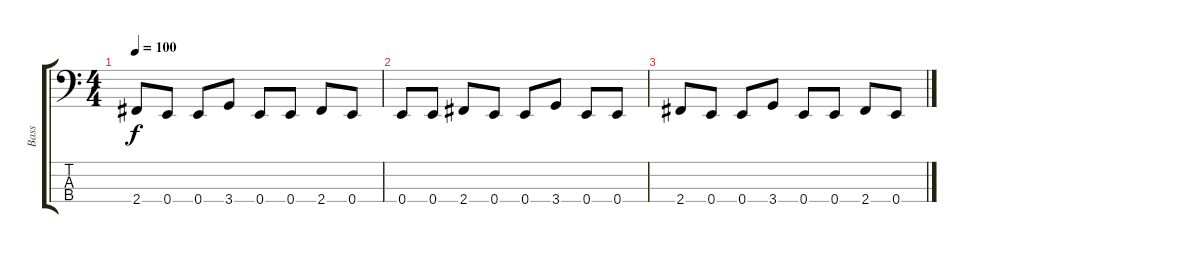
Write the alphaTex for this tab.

\track ("Bass" "Bass") {instrument electricbassfinger}
\staff {score tabs}
\tuning (G2 D2 A1 E1) {hide}
\ts (4 4)
\tempo 100
\clef f4
\ks c
2.4.8{dy f} 0.4.8 0.4.8 3.4.8 0.4.8 0.4.8 2.4.8 0.4.8 |
0.4.8 0.4.8 2.4.8 0.4.8 0.4.8 3.4.8 0.4.8 0.4.8 |
2.4.8 0.4.8 0.4.8 3.4.8 0.4.8 0.4.8 2.4.8 0.4.8
